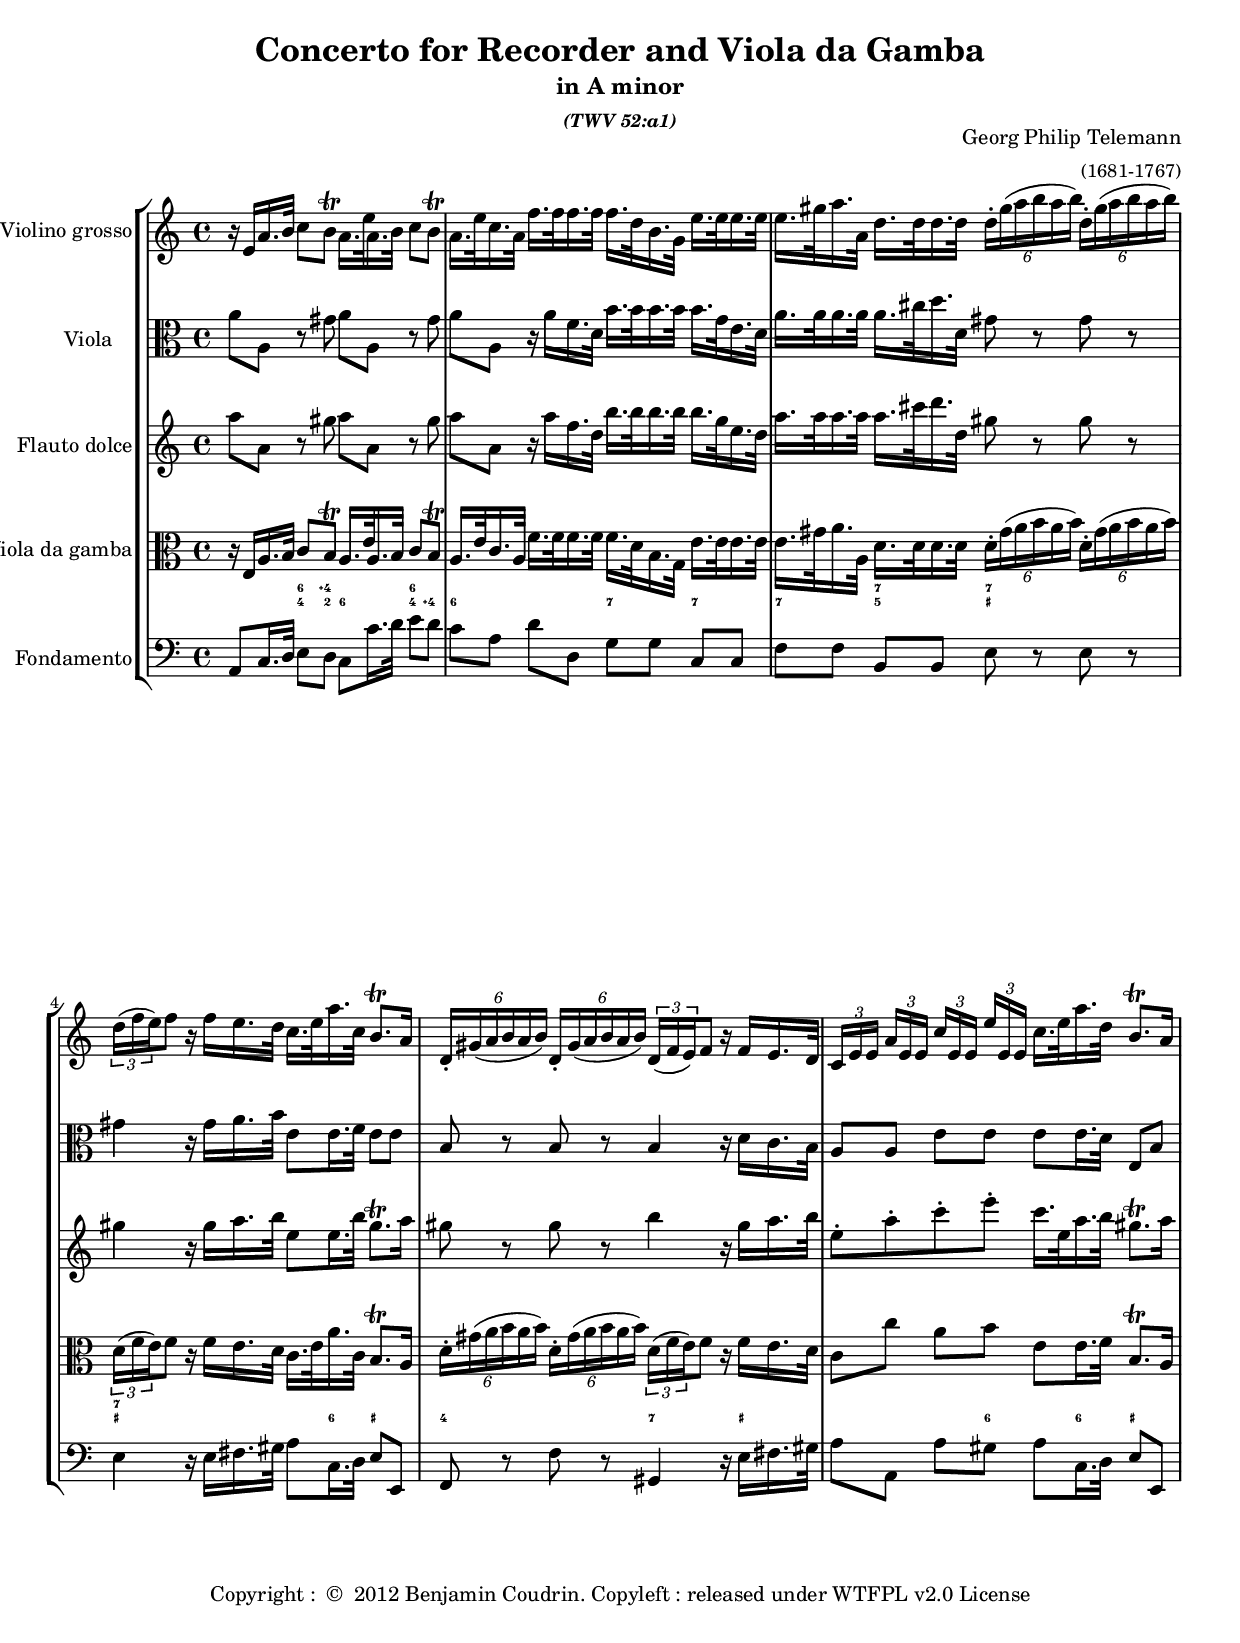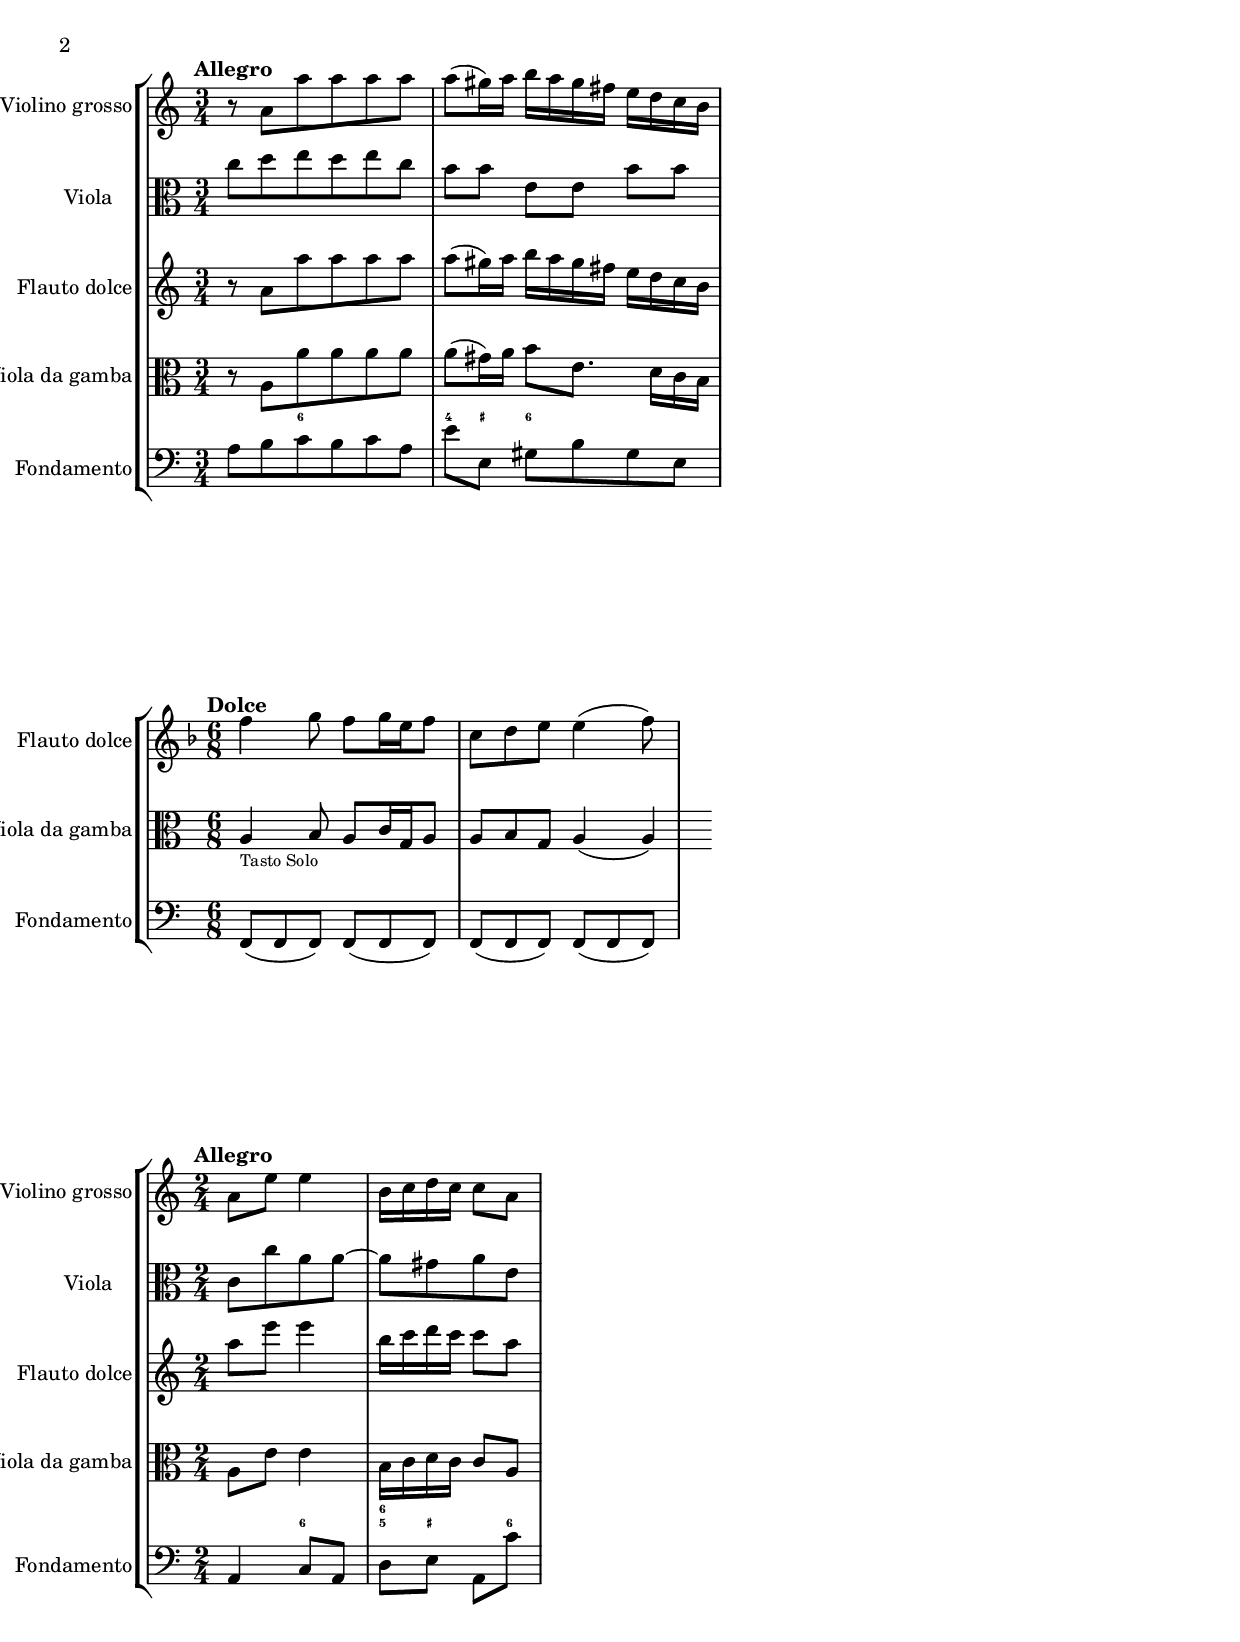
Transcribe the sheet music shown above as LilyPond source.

%%  twv52a1.ly
%%  This file is part of the Earlilypond project
%%  
%%  Copyright (c) 2012 Benjamin Coudrin <benjamin.coudrin@gmail.com>
%%                All Rights Reserved
%%
%%  This program is free software. It comes without any warranty, to
%%  the extent permitted by applicable law. You can redistribute it
%%  and/or modify it under the terms of the Do What The Fuck You Want
%%  To Public License, Version 2, as published by Sam Hocevar. See
%%  http://sam.zoy.org/wtfpl/COPYING for more details.

\version "2.14.2"

#(set-default-paper-size "a4")
#(set-global-staff-size 18)

\paper {
  line-width    = 190\mm
  left-margin   = 10\mm
  top-margin    = 10\mm
  bottom-margin = 20\mm
  ragged-last-bottom = ##t 
  ragged-bottom = ##f
  annotate-spacing = ##f
  #(define page-breaking ly:page-turn-breaking)
}

\book {
  \header {
    title = "Concerto for Recorder and Viola da Gamba"
    subtitle = \markup \center-column { "in A minor"\small \italic "(TWV 52:a1)" }
    composer =  \markup \right-column { "Georg Philip Telemann" \small "(1681-1767)" }
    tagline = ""
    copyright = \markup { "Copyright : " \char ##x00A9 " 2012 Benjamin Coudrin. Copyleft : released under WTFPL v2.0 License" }
  }
  
  %%  grave.ly
%%  This file is part of the Earlilypond project
%%  
%%  Copyright (c) 2012 Benjamin Coudrin <benjamin.coudrin@gmail.com>
%%                All Rights Reserved
%%
%%  This program is free software. It comes without any warranty, to
%%  the extent permitted by applicable law. You can redistribute it
%%  and/or modify it under the terms of the Do What The Fuck You Want
%%  To Public License, Version 2, as published by Sam Hocevar. See
%%  http://sam.zoy.org/wtfpl/COPYING for more details.

\score {
    \new StaffGroup <<
      \new Staff <<
        \set Staff.instrumentName = #"Violino grosso"
        \set Staff.shortInstrumentName = #""
        \relative c' {
          \time 4/4 
          \clef treble
            r16 e [a16. b32] c8 [b\trill] a16. [e'32 a,16. b32] c8 [b\trill]                   | % 1
            a16. [e'32 c16. a32] f'16. [f32 f16. f32] f16. [d32 b16. g32] e'16. [e32 e16. e32] | % 2
            e16. [gis32 a16. a,32] d16. [d32 d16. d32] \times 4/6 {d16-. [gis (a b a b)]} \times 4/6 {d,16-. [gis (a b a b)]} | % 3
           \times 2/3 {d,16 [(f e) } f8] r16 f [e16. d32] c16. [e32 a16. c,32] b8.\trill [a16] | % 4
           \times 4/6 {d,16-. [gis (a b a b)]} \times 4/6 {d,16-. [gis (a b a b)]} \times 2/3 {d,16 [(f e) } f8] r16 f [e16. d32] | % 5
           \times 2/3 {c16 [e e]} \times 2/3 {a [e e]} \times 2/3 {c' [e, e]} \times 2/3 {e' [e, e]} c'16. [ e32 a16. d,32] b8.\trill a16 | % 6
        }
      >>
      
      \new Staff <<
        \set Staff.instrumentName = #"Viola"
        \set Staff.shortInstrumentName = #""
        \relative c'' {
          \time 4/4 
          \clef alto
          a8 [a,] r gis' a [a,] r gis'                                       | % 1
          a8 [a,] r16 a' [f16. d32] b'16. [b32 b16. b32] b16. [g32 e16. d32] | % 2
          a'16. [a32 a16. a32] a16. [cis32 d16. d,32] gis8 r gis r | % 3
          gis4 r16 gis [a16. b32] e,8 [e16. f32] e8 [e] | % 4
          b8 r b r b4 r16 d [c16. b32] | % 5
          a8 [a] e' [e] e [e16. d32] e,8 [b'] | % 6
        }
      >>
      
      \new Staff <<
        \set Staff.instrumentName = #"Flauto dolce"
        \set Staff.shortInstrumentName = #""
        \relative c''' {
          \time 4/4 
          \clef treble
          a8 [a,] r gis' a [a,] r gis'                                       | % 1
          a8 [a,] r16 a' [f16. d32] b'16. [b32 b16. b32] b16. [g32 e16. d32] | % 2
          a'16. [a32 a16. a32] a16. [cis32 d16. d,32] gis8 r gis r | % 3
          gis4 r16 gis [a16. b32] e,8 [e16. b'32] gis8.\trill [a16] | % 4
          gis8 r gis r b4 r16 gis [a16. b32] | % 5
          e,8-. [a-. c-. e-.] c16. [e,32 a16. b32] gis8.\trill [a16] | % 6
        }
      >>
      
      \new Staff <<
        \set Staff.instrumentName = #"Viola da gamba"
        \set Staff.shortInstrumentName = #""
        \relative c {
          \time 4/4 
          \clef alto
            r16 e [a16. b32] c8 [b\trill] a16. [e'32 a,16. b32] c8 [b\trill]                   | % 1
            a16. [e'32 c16. a32] f'16. [f32 f16. f32] f16. [d32 b16. g32] e'16. [e32 e16. e32] | % 2
            e16. [gis32 a16. a,32] d16. [d32 d16. d32] \times 4/6 {d16-. [gis (a b a b)]} \times 4/6 {d,16-. [gis (a b a b)]} | % 3
           \times 2/3 {d,16 [(f e) } f8] r16 f [e16. d32] c16. [e32 a16. c,32] b8.\trill [a16] | % 4
           \times 4/6 {d16-. [gis (a b a b)]} \times 4/6 {d,16-. [gis (a b a b)]} \times 2/3 {d,16 [(f e) } f8] r16 f [e16. d32] | % 5
           c8 [c'] a [b] e, [e16. f32] b,8.\trill [a16] | % 6
        }
      >>
      
      \new FiguredBass \figuremode {
          \set figuredBassAlterationDirection = #LEFT
          \set figuredBassPlusDirection = #LEFT
          \override VerticalAxisGroup #'minimum-Y-extent = #'()
          \override BassFigureAlignment #'stacking-dir = #UP
          \override FiguredBass.BassFigure #'font-size = #-2
          s4 <4 6>8 <2 4\+> <6> s <4 6> <4\+> | % 1
          <6>8 s4. <7>8 s <7> s               | % 2
          <7>8 s <5 7> s <_+ 7> s4. | % 3
          <_+ 7>4 s s8 <6> <_+> s | % 4
          <4>4 s <7> s16 <_+>8. | % 5
          s4. <6>8 s <6> <_+> s | % 6
      }
      
      \new Staff <<
        \set Staff.instrumentName = #"Fondamento"
        \set Staff.shortInstrumentName = #""
        \relative c {
          \clef bass
          \time 4/4
          a8 [c16. d32] e8 [d] c8 [c'16. d32] e8 [d] | % 1
          c8 [a] d[d,] g [g] c, [c]                  | % 2
          f8 [f] b, [b] e r e r | % 3
          e4 r16 e [fis16. gis32] a8 [c,16. d32] e8 [e,] | % 4
          f8 r f' r gis,4 r16 e'16 [fis16. gis32] | % 5
          a8 [a,] a' [gis] a [c,16. d32] e8 [e,] | % 6
        }
      >>
    >>
  }

  %%  allegro.ly
%%  This file is part of the Earlilypond project
%%  
%%  Copyright (c) 2012 Benjamin Coudrin <benjamin.coudrin@gmail.com>
%%                All Rights Reserved
%%
%%  This program is free software. It comes without any warranty, to
%%  the extent permitted by applicable law. You can redistribute it
%%  and/or modify it under the terms of the Do What The Fuck You Want
%%  To Public License, Version 2, as published by Sam Hocevar. See
%%  http://sam.zoy.org/wtfpl/COPYING for more details.

\score {
    \new StaffGroup <<
      \new Staff <<
        \set Staff.instrumentName = #"Violino grosso"
        \set Staff.shortInstrumentName = #""
        \relative c'' {
          \time 3/4
          \tempo "Allegro"
          \clef treble
          r8 a [a' a a a]                        | % 1
          a8 [(gis16) a] b [a gis fis] e [d c b] | % 2
        }
      >>
      
      \new Staff <<
        \set Staff.instrumentName = #"Viola"
        \set Staff.shortInstrumentName = #""
        \relative c'' {
          \time 3/4 
          \clef alto
          c8 [d e d e c]       | % 1
          b8 [b] e, [e] b' [b] | % 2
        }
      >>
      
      \new Staff <<
        \set Staff.instrumentName = #"Flauto dolce"
        \set Staff.shortInstrumentName = #""
        \relative c'' {
          \time 3/4 
          \clef treble
          r8 a [a' a a a]                        | % 1
          a8 [(gis16) a] b [a gis fis] e [d c b] | % 2
        }
      >>
      
      \new Staff <<
        \set Staff.instrumentName = #"Viola da gamba"
        \set Staff.shortInstrumentName = #""
        \relative c' {
          \time 3/4 
          \clef alto
          r8 a [a' a a a]                    | % 1
          a8 [(gis16) a] b8 [e,8.] d16 [c b] | % 2
        }
      >>
      
      \new FiguredBass \figuremode {
          \set figuredBassAlterationDirection = #LEFT
          \set figuredBassPlusDirection = #LEFT
          \override VerticalAxisGroup #'minimum-Y-extent = #'()
          \override BassFigureAlignment #'stacking-dir = #UP
          \override FiguredBass.BassFigure #'font-size = #-2
          s4 <6>8 s4.       | % 1
          <4>8 <_+> <6> s4. | % 2
      }
      
      \new Staff <<
        \set Staff.instrumentName = #"Fondamento"
        \set Staff.shortInstrumentName = #""
        \relative c' {
          \clef bass
          \time 3/4
          a8 [b c b c a]         | % 1
          e'8 [e,] gis [b gis e] | % 2
        }
      >>
    >>
  }

  %%  dolce.ly
%%  This file is part of the Earlilypond project
%%  
%%  Copyright (c) 2012 Benjamin Coudrin <benjamin.coudrin@gmail.com>
%%                All Rights Reserved
%%
%%  This program is free software. It comes without any warranty, to
%%  the extent permitted by applicable law. You can redistribute it
%%  and/or modify it under the terms of the Do What The Fuck You Want
%%  To Public License, Version 2, as published by Sam Hocevar. See
%%  http://sam.zoy.org/wtfpl/COPYING for more details.

\score {
    \new StaffGroup <<
      %\new Staff <<
      %  \set Staff.instrumentName = #"Violino grosso"
      %  \set Staff.shortInstrumentName = #""
      %  \relative c {
      %    \time 4/4 
      %    \clef treble
      %  }
      %>>
      
      %\new Staff <<
      %  \set Staff.instrumentName = #"Viola"
      %  \set Staff.shortInstrumentName = #""
      %  \relative c {
      %    \time 4/4 
      %    \clef alto
      %  }
      %>>
      
      \new Staff <<
        \set Staff.instrumentName = #"Flauto dolce"
        \set Staff.shortInstrumentName = #""
        \relative c'' {
          \tempo "Dolce"
          \time 6/8
          \key f \major
          \clef treble
          f4 g8 f8 [g16 e f8] | % 1
          c8 [d e] e4 (f8)    | % 2
        }
      >>
      
      \new Staff <<
        \set Staff.instrumentName = #"Viola da gamba"
        \set Staff.shortInstrumentName = #""
        \relative c' {
          \time 6/8
          \clef alto
          a4 b8 a8 [c16 g a8] | % 1
          a8 b g a4 (a)       | % 2
        }
      >>
      
      \new FiguredBass \figuremode {
          \set figuredBassAlterationDirection = #LEFT
          \set figuredBassPlusDirection = #LEFT
          \override VerticalAxisGroup #'minimum-Y-extent = #'()
          \override BassFigureAlignment #'stacking-dir = #UP
          \override FiguredBass.BassFigure #'font-size = #-2
          <\markup{"Tasto Solo"}>4. | % 1
          s4.                       | % 2
      }
      
      \new Staff <<
        \set Staff.instrumentName = #"Fondamento"
        \set Staff.shortInstrumentName = #""
        \relative c, {
          \clef bass
          \time 6/8
          f8 [(f f)] f [(f f)] | % 1
          f8 [(f f)] f [(f f)] | % 2
        }
      >>
    >>
  }

  %%  allegro2.ly
%%  This file is part of the Earlilypond project
%%  
%%  Copyright (c) 2012 Benjamin Coudrin <benjamin.coudrin@gmail.com>
%%                All Rights Reserved
%%
%%  This program is free software. It comes without any warranty, to
%%  the extent permitted by applicable law. You can redistribute it
%%  and/or modify it under the terms of the Do What The Fuck You Want
%%  To Public License, Version 2, as published by Sam Hocevar. See
%%  http://sam.zoy.org/wtfpl/COPYING for more details.

\score {
    \new StaffGroup <<
      \new Staff <<
        \set Staff.instrumentName = #"Violino grosso"
        \set Staff.shortInstrumentName = #""
        \relative c'' {
          \tempo "Allegro"
          \time 2/4 
          \clef treble
          a8 [e'] e4         | % 1
          b16 [c d c] c8 [a] | % 2
        }
      >>
      
      \new Staff <<
        \set Staff.instrumentName = #"Viola"
        \set Staff.shortInstrumentName = #""
        \relative c' {
          \time 2/4 
          \clef alto
          c8 [c' a a~]    | % 1
          a8 [gis a e] | % 2
        }
      >>
      
      \new Staff <<
        \set Staff.instrumentName = #"Flauto dolce"
        \set Staff.shortInstrumentName = #""
        \relative c''' {
          \time 2/4 
          \clef treble
          a8 [e'] e4         | % 1
          b16 [c d c] c8 [a] | % 2
        }
      >>
      
      \new Staff <<
        \set Staff.instrumentName = #"Viola da gamba"
        \set Staff.shortInstrumentName = #""
        \relative c' {
          \time 2/4 
          \clef alto
          a8 [e'] e4         | % 1
          b16 [c d c] c8 [a] | % 2
        }
      >>
      
      \new FiguredBass \figuremode {
          \set figuredBassAlterationDirection = #LEFT
          \set figuredBassPlusDirection = #LEFT
          \override VerticalAxisGroup #'minimum-Y-extent = #'()
          \override BassFigureAlignment #'stacking-dir = #UP
          \override FiguredBass.BassFigure #'font-size = #-2
          s4 <6>            | % 1
          <5 6>8 <_+> s <6> | % 2
      }
      
      \new Staff <<
        \set Staff.instrumentName = #"Fondamento"
        \set Staff.shortInstrumentName = #""
        \relative c {
          \clef bass
          \time 2/4
          a4 c8 [a]       | % 1
          d8 [e] a, [c'] | % 2
        }
      >>
    >>
  }

  
}
